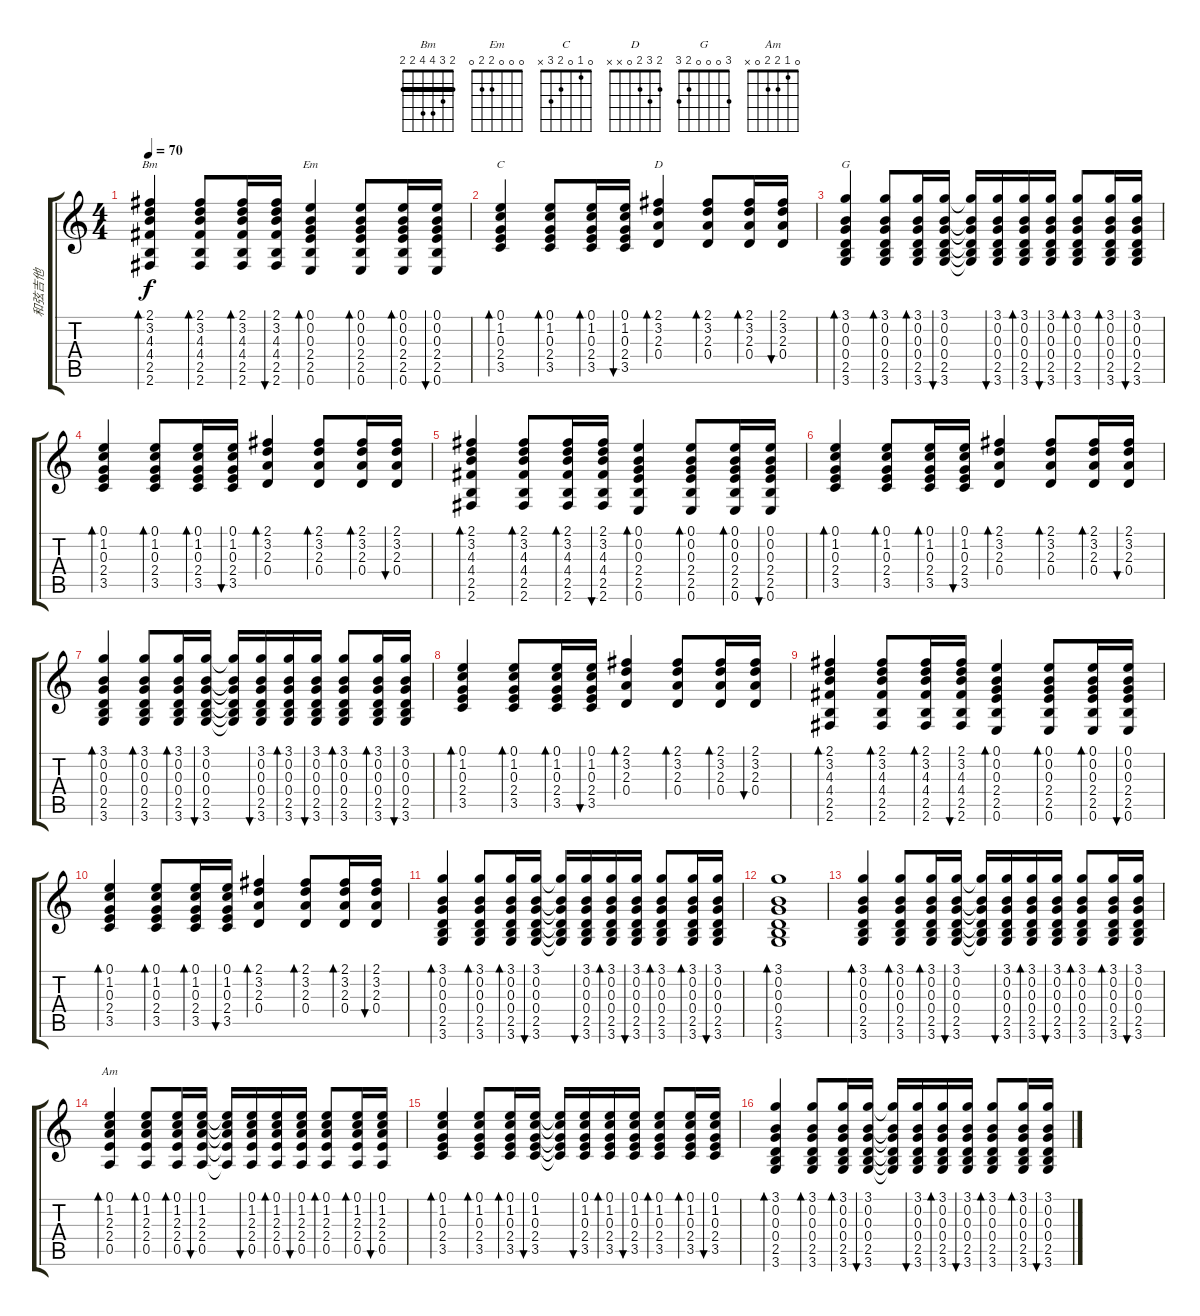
\track ("和弦吉他" "和弦吉他") {instrument acousticguitarsteel}
\staff {score tabs}
\tuning (E4 B3 G3 D3 A2 E2) {hide}
\chord ("Bm" 2 3 4 4 2 2) {barre 2}
\chord ("Em" 0 0 0 2 2 0)
\chord ("C" 0 1 0 2 3 x)
\chord ("D" 2 3 2 0 x x) {barre 0}
\chord ("G" 3 0 0 0 2 3)
\chord ("Am" 0 1 2 2 0 x)
\ts (4 4)
\tempo 70
\clef g2
\ks c
(2.1 3.2 4.3 4.4 2.5 2.6).4{bd 30 ch "Bm" dy f} (2.1 3.2 4.3 4.4 2.5 2.6).8{bd 30} (2.1 3.2 4.3 4.4 2.5 2.6).16{bd 30} (2.1 3.2 4.3 4.4 2.5 2.6).16{bu 30} (0.1 0.2 0.3 2.4 2.5 0.6).4{bd 30 ch "Em"} (0.1 0.2 0.3 2.4 2.5 0.6).8{bd 30} (0.1 0.2 0.3 2.4 2.5 0.6).16{bd 30} (0.1 0.2 0.3 2.4 2.5 0.6).16{bu 30} |
(0.1 1.2 0.3 2.4 3.5).4{bd 30 ch "C"} (0.1 1.2 0.3 2.4 3.5).8{bd 30} (0.1 1.2 0.3 2.4 3.5).16{bd 30} (0.1 1.2 0.3 2.4 3.5).16{bu 30} (2.1 3.2 2.3 0.4).4{bd 30 ch "D"} (2.1 3.2 2.3 0.4).8{bd 30} (2.1 3.2 2.3 0.4).16{bd 30} (2.1 3.2 2.3 0.4).16{bu 30} |
(3.1 0.2 0.3 0.4 2.5 3.6).4{bd 30 ch "G"} (3.1 0.2 0.3 0.4 2.5 3.6).8{bd 30} (3.1 0.2 0.3 0.4 2.5 3.6).16{bd 30} (3.1 0.2 0.3 0.4 2.5 3.6).16{bu 30} (3.1{t} 0.2{t} 0.3{t} 0.4{t} 2.5{t} 3.6{t}).16 (3.1 0.2 0.3 0.4 2.5 3.6).16{bu 30} (3.1 0.2 0.3 0.4 2.5 3.6).16{bd 30} (3.1 0.2 0.3 0.4 2.5 3.6).16{bu 30} (3.1 0.2 0.3 0.4 2.5 3.6).8{bd 30} (3.1 0.2 0.3 0.4 2.5 3.6).16{bd 30} (3.1 0.2 0.3 0.4 2.5 3.6).16{bu 30} |
(0.1 1.2 0.3 2.4 3.5).4{bd 30} (0.1 1.2 0.3 2.4 3.5).8{bd 30} (0.1 1.2 0.3 2.4 3.5).16{bd 30} (0.1 1.2 0.3 2.4 3.5).16{bu 30} (2.1 3.2 2.3 0.4).4{bd 30} (2.1 3.2 2.3 0.4).8{bd 30} (2.1 3.2 2.3 0.4).16{bd 30} (2.1 3.2 2.3 0.4).16{bu 30} |
(2.1 3.2 4.3 4.4 2.5 2.6).4{bd 30} (2.1 3.2 4.3 4.4 2.5 2.6).8{bd 30} (2.1 3.2 4.3 4.4 2.5 2.6).16{bd 30} (2.1 3.2 4.3 4.4 2.5 2.6).16{bu 30} (0.1 0.2 0.3 2.4 2.5 0.6).4{bd 30} (0.1 0.2 0.3 2.4 2.5 0.6).8{bd 30} (0.1 0.2 0.3 2.4 2.5 0.6).16{bd 30} (0.1 0.2 0.3 2.4 2.5 0.6).16{bu 30} |
(0.1 1.2 0.3 2.4 3.5).4{bd 30} (0.1 1.2 0.3 2.4 3.5).8{bd 30} (0.1 1.2 0.3 2.4 3.5).16{bd 30} (0.1 1.2 0.3 2.4 3.5).16{bu 30} (2.1 3.2 2.3 0.4).4{bd 30} (2.1 3.2 2.3 0.4).8{bd 30} (2.1 3.2 2.3 0.4).16{bd 30} (2.1 3.2 2.3 0.4).16{bu 30} |
(3.1 0.2 0.3 0.4 2.5 3.6).4{bd 30} (3.1 0.2 0.3 0.4 2.5 3.6).8{bd 30} (3.1 0.2 0.3 0.4 2.5 3.6).16{bd 30} (3.1 0.2 0.3 0.4 2.5 3.6).16{bu 30} (3.1{t} 0.2{t} 0.3{t} 0.4{t} 2.5{t} 3.6{t}).16 (3.1 0.2 0.3 0.4 2.5 3.6).16{bu 30} (3.1 0.2 0.3 0.4 2.5 3.6).16{bd 30} (3.1 0.2 0.3 0.4 2.5 3.6).16{bu 30} (3.1 0.2 0.3 0.4 2.5 3.6).8{bd 30} (3.1 0.2 0.3 0.4 2.5 3.6).16{bd 30} (3.1 0.2 0.3 0.4 2.5 3.6).16{bu 30} |
(0.1 1.2 0.3 2.4 3.5).4{bd 30} (0.1 1.2 0.3 2.4 3.5).8{bd 30} (0.1 1.2 0.3 2.4 3.5).16{bd 30} (0.1 1.2 0.3 2.4 3.5).16{bu 30} (2.1 3.2 2.3 0.4).4{bd 30} (2.1 3.2 2.3 0.4).8{bd 30} (2.1 3.2 2.3 0.4).16{bd 30} (2.1 3.2 2.3 0.4).16{bu 30} |
(2.1 3.2 4.3 4.4 2.5 2.6).4{bd 30} (2.1 3.2 4.3 4.4 2.5 2.6).8{bd 30} (2.1 3.2 4.3 4.4 2.5 2.6).16{bd 30} (2.1 3.2 4.3 4.4 2.5 2.6).16{bu 30} (0.1 0.2 0.3 2.4 2.5 0.6).4{bd 30} (0.1 0.2 0.3 2.4 2.5 0.6).8{bd 30} (0.1 0.2 0.3 2.4 2.5 0.6).16{bd 30} (0.1 0.2 0.3 2.4 2.5 0.6).16{bu 30} |
(0.1 1.2 0.3 2.4 3.5).4{bd 30} (0.1 1.2 0.3 2.4 3.5).8{bd 30} (0.1 1.2 0.3 2.4 3.5).16{bd 30} (0.1 1.2 0.3 2.4 3.5).16{bu 30} (2.1 3.2 2.3 0.4).4{bd 30} (2.1 3.2 2.3 0.4).8{bd 30} (2.1 3.2 2.3 0.4).16{bd 30} (2.1 3.2 2.3 0.4).16{bu 30} |
(3.1 0.2 0.3 0.4 2.5 3.6).4{bd 30} (3.1 0.2 0.3 0.4 2.5 3.6).8{bd 30} (3.1 0.2 0.3 0.4 2.5 3.6).16{bd 30} (3.1 0.2 0.3 0.4 2.5 3.6).16{bu 30} (3.1{t} 0.2{t} 0.3{t} 0.4{t} 2.5{t} 3.6{t}).16 (3.1 0.2 0.3 0.4 2.5 3.6).16{bu 30} (3.1 0.2 0.3 0.4 2.5 3.6).16{bd 30} (3.1 0.2 0.3 0.4 2.5 3.6).16{bu 30} (3.1 0.2 0.3 0.4 2.5 3.6).8{bd 30} (3.1 0.2 0.3 0.4 2.5 3.6).16{bd 30} (3.1 0.2 0.3 0.4 2.5 3.6).16{bu 30} |
(3.1 0.2 0.3 0.4 2.5 3.6).1{bd 30} |
(3.1 0.2 0.3 0.4 2.5 3.6).4{bd 30} (3.1 0.2 0.3 0.4 2.5 3.6).8{bd 30} (3.1 0.2 0.3 0.4 2.5 3.6).16{bd 30} (3.1 0.2 0.3 0.4 2.5 3.6).16{bu 30} (3.1{t} 0.2{t} 0.3{t} 0.4{t} 2.5{t} 3.6{t}).16 (3.1 0.2 0.3 0.4 2.5 3.6).16{bu 30} (3.1 0.2 0.3 0.4 2.5 3.6).16{bd 30} (3.1 0.2 0.3 0.4 2.5 3.6).16{bu 30} (3.1 0.2 0.3 0.4 2.5 3.6).8{bd 30} (3.1 0.2 0.3 0.4 2.5 3.6).16{bd 30} (3.1 0.2 0.3 0.4 2.5 3.6).16{bu 30} |
(0.1 1.2 2.3 2.4 0.5).4{bd 30 ch "Am"} (0.1 1.2 2.3 2.4 0.5).8{bd 30} (0.1 1.2 2.3 2.4 0.5).16{bd 30} (0.1 1.2 2.3 2.4 0.5).16{bu 30} (0.1{t} 1.2{t} 2.3{t} 2.4{t} 0.5{t}).16 (0.1 1.2 2.3 2.4 0.5).16{bu 30} (0.1 1.2 2.3 2.4 0.5).16{bd 30} (0.1 1.2 2.3 2.4 0.5).16{bu 30} (0.1 1.2 2.3 2.4 0.5).8{bd 30} (0.1 1.2 2.3 2.4 0.5).16{bd 30} (0.1 1.2 2.3 2.4 0.5).16{bu 30} |
(0.1 1.2 0.3 2.4 3.5).4{bd 30} (0.1 1.2 0.3 2.4 3.5).8{bd 30} (0.1 1.2 0.3 2.4 3.5).16{bd 30} (0.1 1.2 0.3 2.4 3.5).16{bu 30} (0.1{t} 1.2{t} 0.3{t} 2.4{t} 3.5{t}).16 (0.1 1.2 0.3 2.4 3.5).16{bu 30} (0.1 1.2 0.3 2.4 3.5).16{bd 30} (0.1 1.2 0.3 2.4 3.5).16{bu 30} (0.1 1.2 0.3 2.4 3.5).8{bd 30} (0.1 1.2 0.3 2.4 3.5).16{bd 30} (0.1 1.2 0.3 2.4 3.5).16{bu 30} |
(3.1 0.2 0.3 0.4 2.5 3.6).4{bd 30} (3.1 0.2 0.3 0.4 2.5 3.6).8{bd 30} (3.1 0.2 0.3 0.4 2.5 3.6).16{bd 30} (3.1 0.2 0.3 0.4 2.5 3.6).16{bu 30} (3.1{t} 0.2{t} 0.3{t} 0.4{t} 2.5{t} 3.6{t}).16 (3.1 0.2 0.3 0.4 2.5 3.6).16{bu 30} (3.1 0.2 0.3 0.4 2.5 3.6).16{bd 30} (3.1 0.2 0.3 0.4 2.5 3.6).16{bu 30} (3.1 0.2 0.3 0.4 2.5 3.6).8{bd 30} (3.1 0.2 0.3 0.4 2.5 3.6).16{bd 30} (3.1 0.2 0.3 0.4 2.5 3.6).16{bu 30}
